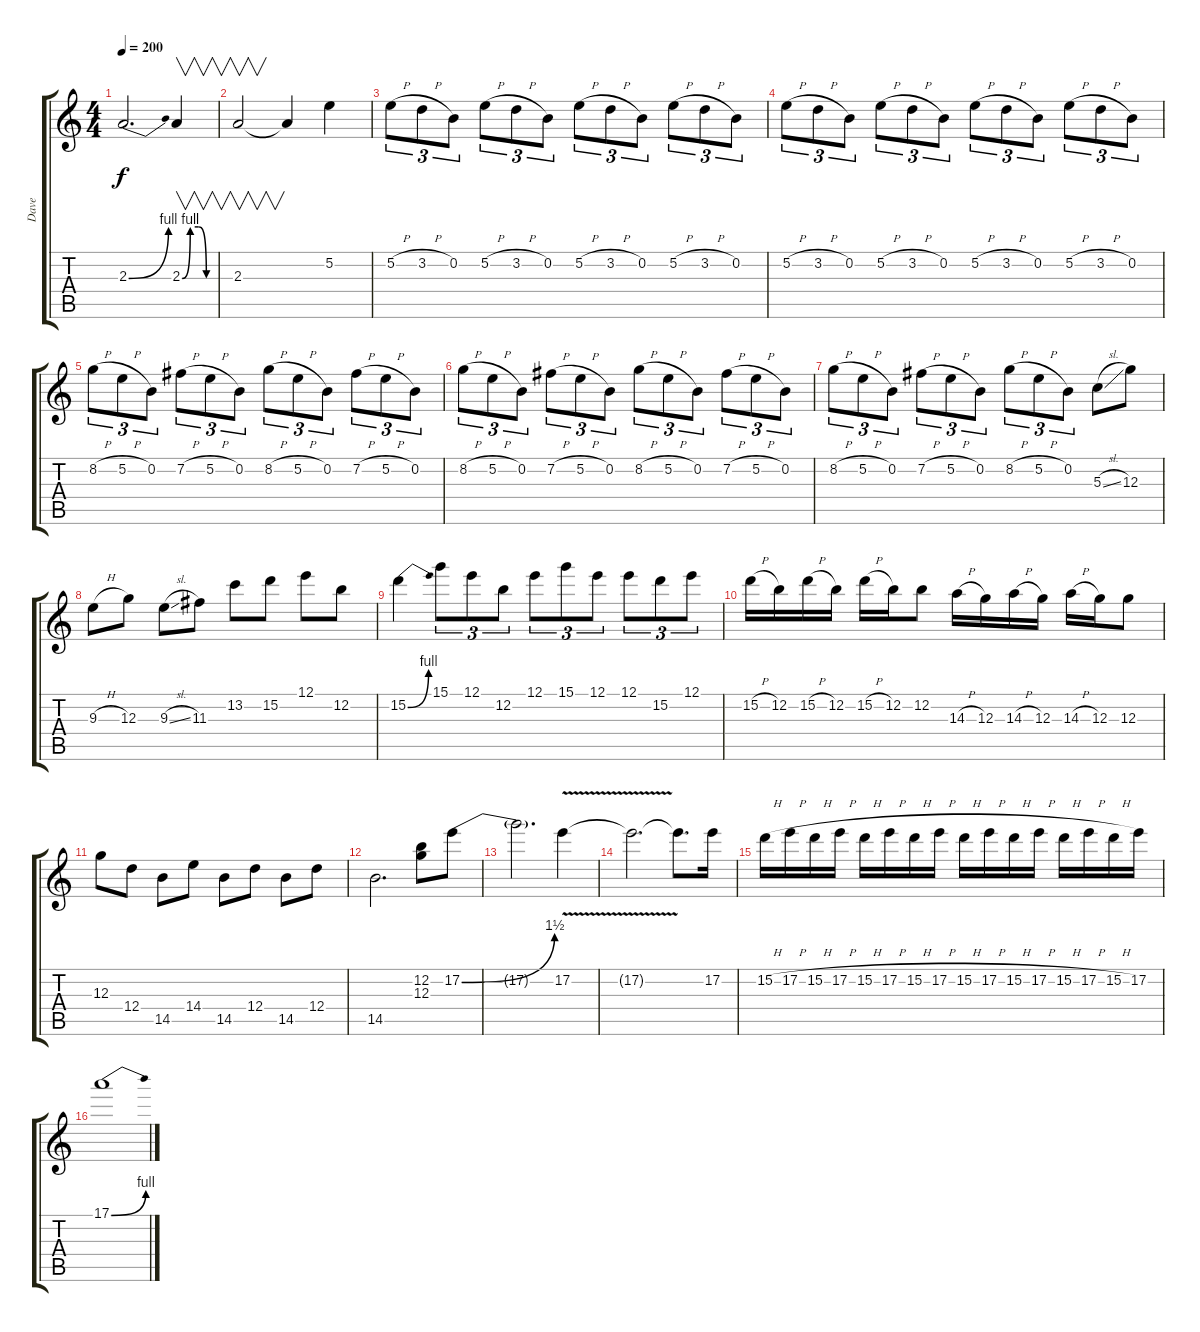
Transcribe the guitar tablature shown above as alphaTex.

\track ("Dave" "Dave") {instrument overdrivenguitar}
\staff {score tabs}
\tuning (E4 B3 G3 D3 A2 E2) {hide}
\ts (4 4)
\tempo 200
\clef g2
\ks c
2.3{be (bend 0 0 60 4)}.2{d dy f volume 16 balance 8 instrument distortionguitar} 2.3{be (custom 0 0 15 4 30 4 45 0 60 0)}.4{v} |
2.3.2{v} 2.3{t}.4 5.2.4 |
5.2{h}.8{tu (3 2)} 3.2{h}.8{tu (3 2)} 0.2.8{tu (3 2)} 5.2{h}.8{tu (3 2)} 3.2{h}.8{tu (3 2)} 0.2.8{tu (3 2)} 5.2{h}.8{tu (3 2)} 3.2{h}.8{tu (3 2)} 0.2.8{tu (3 2)} 5.2{h}.8{tu (3 2)} 3.2{h}.8{tu (3 2)} 0.2.8{tu (3 2)} |
5.2{h}.8{tu (3 2)} 3.2{h}.8{tu (3 2)} 0.2.8{tu (3 2)} 5.2{h}.8{tu (3 2)} 3.2{h}.8{tu (3 2)} 0.2.8{tu (3 2)} 5.2{h}.8{tu (3 2)} 3.2{h}.8{tu (3 2)} 0.2.8{tu (3 2)} 5.2{h}.8{tu (3 2)} 3.2{h}.8{tu (3 2)} 0.2.8{tu (3 2)} |
8.2{h}.8{tu (3 2)} 5.2{h}.8{tu (3 2)} 0.2.8{tu (3 2)} 7.2{h}.8{tu (3 2)} 5.2{h}.8{tu (3 2)} 0.2.8{tu (3 2)} 8.2{h}.8{tu (3 2)} 5.2{h}.8{tu (3 2)} 0.2.8{tu (3 2)} 7.2{h}.8{tu (3 2)} 5.2{h}.8{tu (3 2)} 0.2.8{tu (3 2)} |
8.2{h}.8{tu (3 2)} 5.2{h}.8{tu (3 2)} 0.2.8{tu (3 2)} 7.2{h}.8{tu (3 2)} 5.2{h}.8{tu (3 2)} 0.2.8{tu (3 2)} 8.2{h}.8{tu (3 2)} 5.2{h}.8{tu (3 2)} 0.2.8{tu (3 2)} 7.2{h}.8{tu (3 2)} 5.2{h}.8{tu (3 2)} 0.2.8{tu (3 2)} |
8.2{h}.8{tu (3 2)} 5.2{h}.8{tu (3 2)} 0.2.8{tu (3 2)} 7.2{h}.8{tu (3 2)} 5.2{h}.8{tu (3 2)} 0.2.8{tu (3 2)} 8.2{h}.8{tu (3 2)} 5.2{h}.8{tu (3 2)} 0.2.8{tu (3 2)} 5.3{sl}.8 12.3.8 |
9.3{h}.8 12.3.8 9.3{sl}.8 11.3.8 13.2.8 15.2.8 12.1.8 12.2.8 |
15.2{be (bend 0 0 60 4)}.4 15.1.8{tu (3 2)} 12.1.8{tu (3 2)} 12.2.8{tu (3 2)} 12.1.8{tu (3 2)} 15.1.8{tu (3 2)} 12.1.8{tu (3 2)} 12.1.8{tu (3 2)} 15.2.8{tu (3 2)} 12.1.8{tu (3 2)} |
15.2{h}.16 12.2.16 15.2{h}.16 12.2.16 15.2{h}.16 12.2.16 12.2.8 14.3{h}.16 12.3.16 14.3{h}.16 12.3.16 14.3{h}.16 12.3.16 12.3.8 |
12.3.8 12.4.8 14.5.8 14.4.8 14.5.8 12.4.8 14.5.8 12.4.8 |
14.5.2{d} (12.2 12.3).8 17.2{be (bend 0 0 60 6)}.8 |
17.2{t}.2{d} 17.2{v}.4 |
17.2{t}.2{d} 17.2{t}.8{d} 17.2.16 |
15.2{h}.16 17.2{h}.16 15.2{h}.16 17.2{h}.16 15.2{h}.16 17.2{h}.16 15.2{h}.16 17.2{h}.16 15.2{h}.16 17.2{h}.16 15.2{h}.16 17.2{h}.16 15.2{h}.16 17.2{h}.16 15.2{h}.16 17.2.16 |
17.1{be (bend 0 0 60 4)}.1
